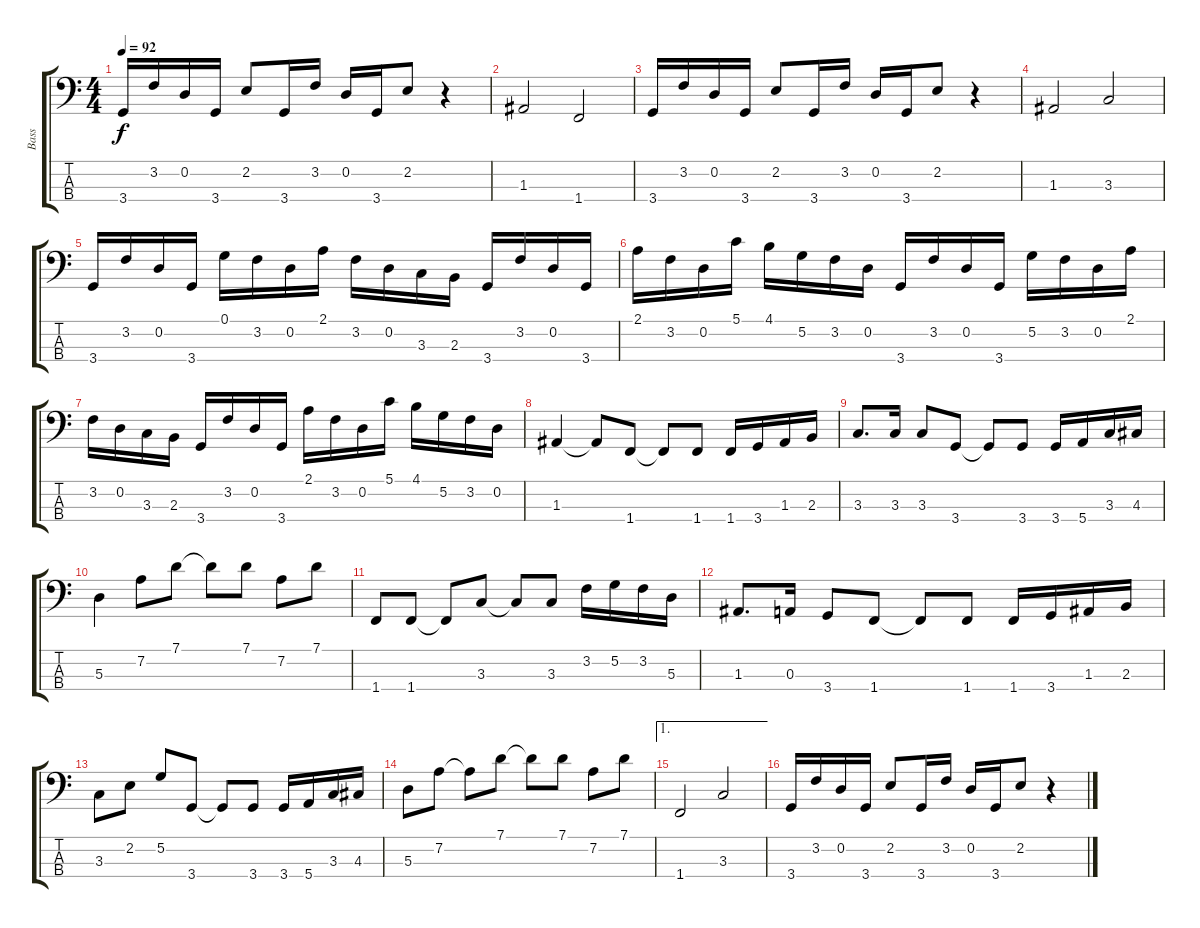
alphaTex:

\track ("Bass" "Bass") {instrument electricbassfinger}
\staff {score tabs}
\tuning (G2 D2 A1 E1) {hide}
\ts (4 4)
\tempo 92
\clef f4
\ks c
3.4.16{dy f} 3.2.16 0.2.16 3.4.16 2.2.8 3.4.16 3.2.16 0.2.16 3.4.16 2.2.8 r.4 |
1.3.2 1.4.2 |
3.4.16 3.2.16 0.2.16 3.4.16 2.2.8 3.4.16 3.2.16 0.2.16 3.4.16 2.2.8 r.4 |
1.3.2 3.3.2 |
3.4.16 3.2.16 0.2.16 3.4.16 0.1.16 3.2.16 0.2.16 2.1.16 3.2.16 0.2.16 3.3.16 2.3.16 3.4.16 3.2.16 0.2.16 3.4.16 |
2.1.16 3.2.16 0.2.16 5.1.16 4.1.16 5.2.16 3.2.16 0.2.16 3.4.16 3.2.16 0.2.16 3.4.16 5.2.16 3.2.16 0.2.16 2.1.16 |
3.2.16 0.2.16 3.3.16 2.3.16 3.4.16 3.2.16 0.2.16 3.4.16 2.1.16 3.2.16 0.2.16 5.1.16 4.1.16 5.2.16 3.2.16 0.2.16 |
1.3.4 1.3{t}.8 1.4.8 1.4{t}.8 1.4.8 1.4.16 3.4.16 1.3.16 2.3.16 |
3.3.8{d} 3.3.16 3.3.8 3.4.8 3.4{t}.8 3.4.8 3.4.16 5.4.16 3.3.16 4.3.16 |
5.3.4 7.2.8 7.1.8 7.1{t}.8 7.1.8 7.2.8 7.1.8 |
1.4.8 1.4.8 1.4{t}.8 3.3.8 3.3{t}.8 3.3.8 3.2.16 5.2.16 3.2.16 5.3.16 |
1.3.8{d} 0.3.16 3.4.8 1.4.8 1.4{t}.8 1.4.8 1.4.16 3.4.16 1.3.16 2.3.16 |
3.3.8 2.2.8 5.2.8 3.4.8 3.4{t}.8 3.4.8 3.4.16 5.4.16 3.3.16 4.3.16 |
5.3.8 7.2.8 7.2{t}.8 7.1.8 7.1{t}.8 7.1.8 7.2.8 7.1.8 |
\ae 1
1.4.2 3.3.2 |
3.4.16 3.2.16 0.2.16 3.4.16 2.2.8 3.4.16 3.2.16 0.2.16 3.4.16 2.2.8 r.4
